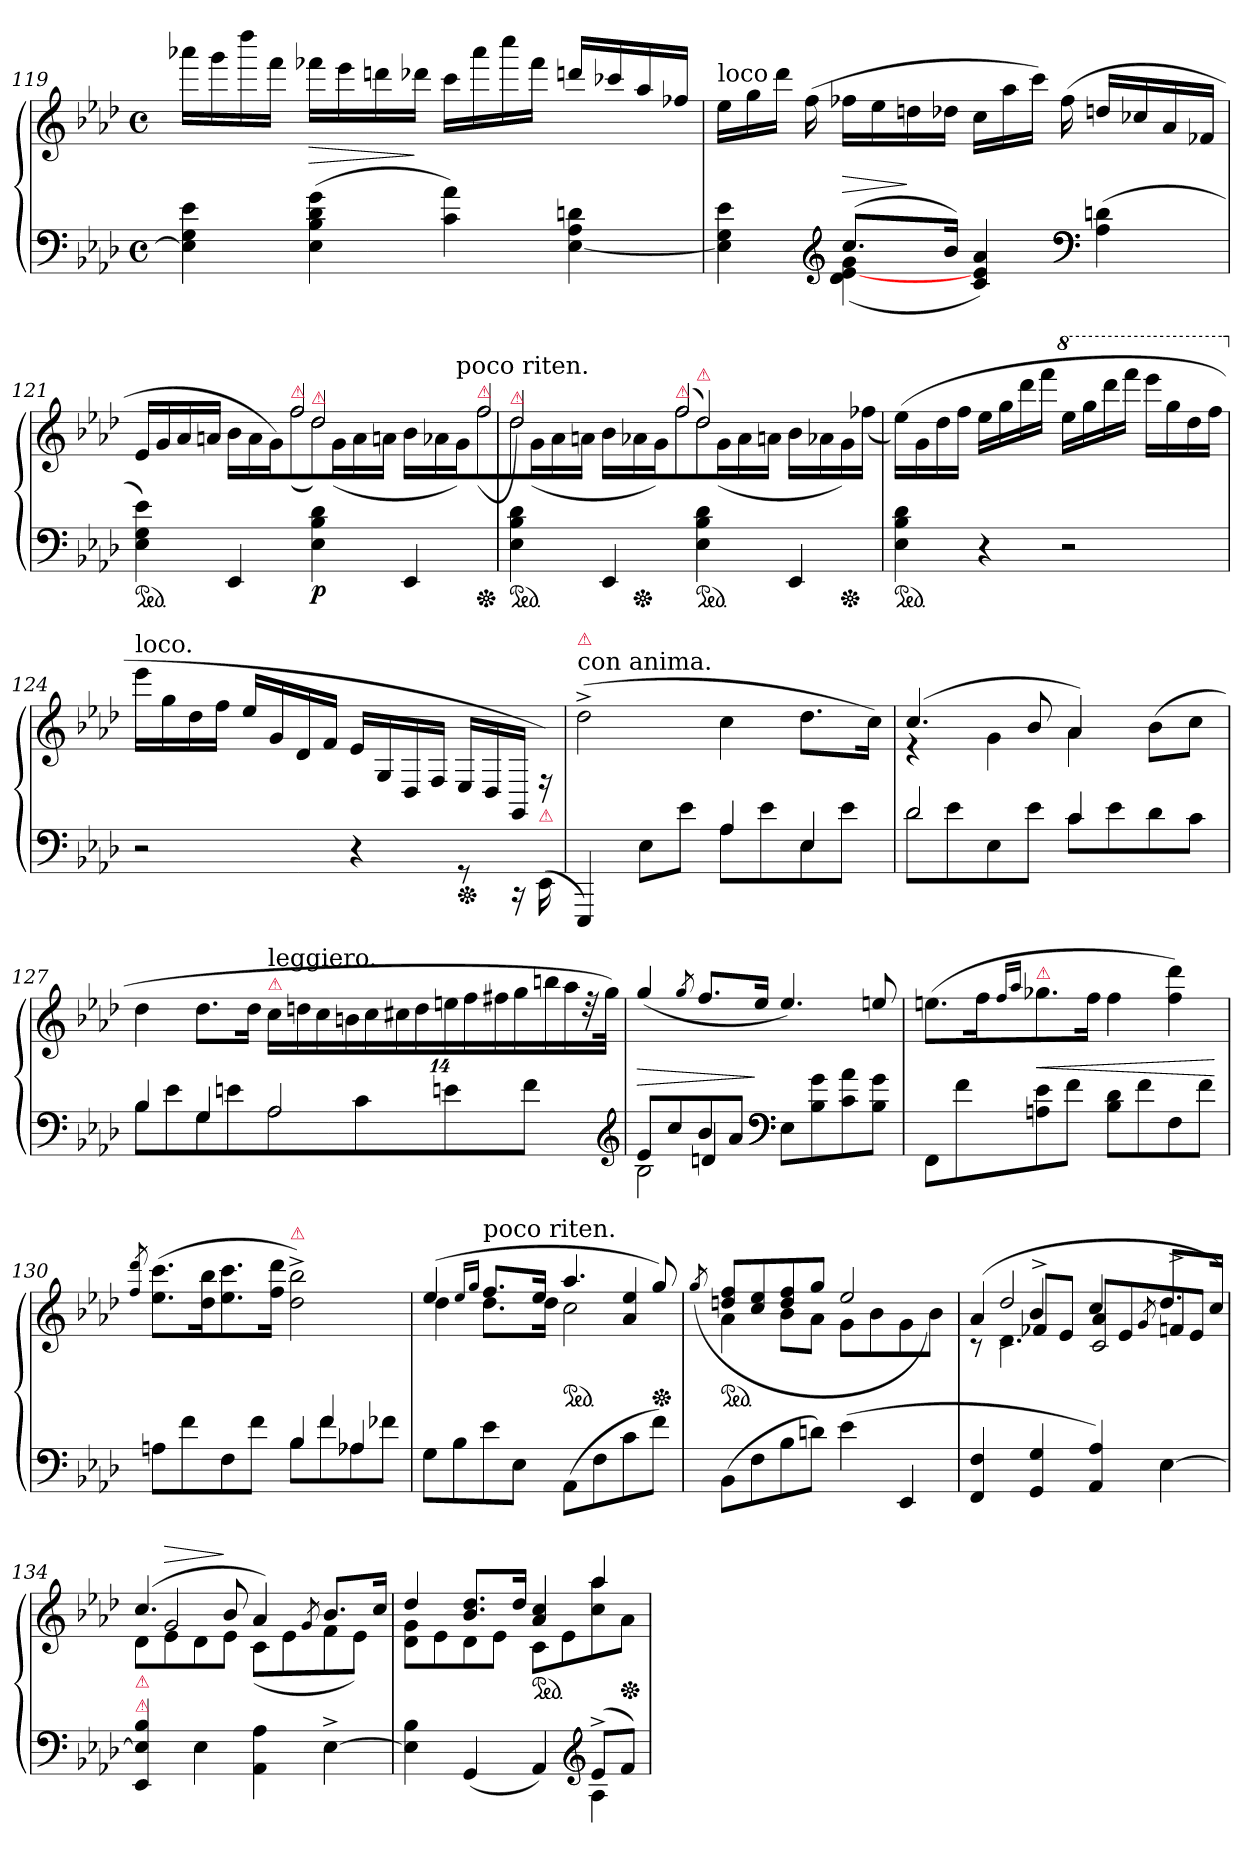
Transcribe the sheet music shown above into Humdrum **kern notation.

**kern	**kern	**dynam
*part1	*part1	*part1
*staff2	*staff1	*staff1/2
*clefF4	*clefG2	*
*k[b-e-a-d-]	*k[b-e-a-d-]	*
*f:	*f:	*
*M4/4	*M4/4	*
*met(c)	*met(c)	*
=119	=119	=119
4E-] 4G 4e-	16aaa-XLL	.
.	16ggg	.
.	16dddd-	.
.	16fffJJ	.
!	!	!LO:HP:b
(>4E- 4B- 4d- 4g	16fff-XLL	>
.	16eee-	.
.	16dddn	.
.	16ddd-XJJ	]
4c 4a-)	16cccLL	.
.	16aaa-	.
.	16cccc	.
.	16fff-JJ	.
[4E- 4A- 4dn	16dddn/LL	.
.	16ccc-X/	.
.	16aa-/	.
.	16ff-X/JJ	.
=120	=120	=120
*^	*	*
!	!	!LO:TX:a:t=loco	!
4ryy	4E-] 4G 4e-	16ee-LL	.
.	.	16gg	.
.	.	16ddd-JJ	.
.	.	(>16ff	.
*clefG2	*	*	*
(>8.ccL	(<4d- [4e- 4g	16ff-XLL	>
.	.	16ee-	.
.	.	16ddn	]
16b-Jk)	.	16dd-XJJ	.
4c 4e- 4a-)	4ryy	16ccLL	.
.	.	16aa-	.
.	.	16cccJJ)	.
.	.	(>16ff-	.
*clefF4	*	*	*
4ryy	(>4A- 4dn	16ddn/LL	.
.	.	16cc-X/	.
.	.	16a-/	.
.	.	16f-X/JJ	.
*v	*v	*	*
=121	=121	=121
*	*^	*
*	*	*^	*
*ped	*	*	*	*
4E-\ 4G\ 4e-\)	16e-LL	4ryy	2ryy	.
.	16g	.	.	.
.	16a-	.	.	.
.	16anJJ	.	.	.
4EE-	8.ryy	16b-LL	.	.
.	.	16a	.	.
.	.	16g)	.	.
!	!LO:TX:a:color=crimson:t=⚠	!	!	!
!	!	!LO:N:vis=2	!	!
.	2ff	(>16ff	.	.
!	!	!LO:TX:a:color=crimson:t=⚠	!	!
!	!	!LO:N:vis=2	!	!LO:DY:b=2
4E- 4B- 4d-	.	16dd-)	2dd-/	p
.	.	(>16g	.	.
.	.	16a	.	.
.	.	16anJJ	.	.
4EE-	.	16b-LL	.	.
.	.	16a-X	.	.
!	!	!LO:TX:a:t=poco riten.	!	!
.	.	16g)	.	.
!	!LO:TX:a:color=crimson:t=⚠	!	!	!
!	!LO:N:vis=2	!LO:N:vis=2	!	!
*Xped	*	*	*	*
.	16ff	(>16ff	.	.
=122	=122	=122	=122	=122
!	!LO:TX:a:color=crimson:t=⚠	!	!	!
!	!	!LO:N:vis=2	!	!
*ped	*	*	*	*
4E- 4B- 4d-	2dd-)	16dd-	4ryy	.
.	.	(>16g	.	.
.	.	16a-	.	.
.	.	16anJJ	.	.
4EE-	.	16b-LL	8.ryy	.
*Xped	*	*	*	*
.	.	16a-X	.	.
.	.	16g)	.	.
!	!	!LO:TX:a:color=crimson:t=⚠	!	!
!	!	!LO:N:vis=2	!	!
.	.	16ff	(>2ff/	.
!	!LO:TX:a:color=crimson:t=⚠	!	!	!
!	!	!LO:N:vis=2	!	!
*ped	*	*	*	*
4E- 4B- 4d-	2dd-)	16dd-	.	.
.	.	(>16g	.	.
.	.	16a-	.	.
.	.	16anJJ	.	.
4EE-	.	16b-LL	.	.
.	.	16a-X	.	.
*Xped	*	*	*	*
.	.	16g)	.	.
.	.	(>16ff-XJJ	16ryy	.
*	*v	*v	*v	*
=123	=123	=123
*ped	*	*
4E- 4B- 4d-	(>16ee-LL)	.
.	16g	.
.	16dd-	.
.	16ffJJ	.
4r	16ee-LL	.
.	16gg	.
.	16ddd-	.
.	16fffJJ	.
*	*8va	*
2r	16eee-LL	.
.	16ggg	.
.	16dddd-	.
.	16ffffJJ	.
.	16eeee-LL	.
.	16ggg	.
.	16ddd-	.
.	16fffJJ	.
=124	=124	=124
*	*X8va	*
!	!LO:TX:a:t=loco.	!
2r	16eee-LL	.
.	16gg	.
.	16dd-	.
.	16ffJJ	.
.	16ee-/LL	.
.	16g/	.
.	16d-/	.
.	16f/JJ	.
4r	16e-\LL	.
.	16G/	.
.	16D-/	.
.	16F/JJ	.
*Xped	*	*
8rGG	16E-/LL	.
.	16D-/	.
16rCC	16GG/JJ	.
!LO:TX:a:color=crimson:t=⚠	!	!
(>16EE-\	16rF)	.
=125	=125	=125
*^	*	*
!	!	!LO:TX:a:t=con anima.	!
!	!	!LO:TX:a:color=crimson:t=⚠	!
4EEE-)	4ryy	(>2dd-^<	.
4ryy	8E-L	.	.
.	8e-J	.	.
4A-	8A-L	4cc	.
.	8e-	.	.
4E-	8E-	8.dd-L	.
.	8e-J	.	.
.	.	16ccJk)	.
=126	=126	=126	=126
!	!LO:N:vis=2	!	!
*	*	*^	*
2d-	8d-	(>4.cc	4re	.
.	8e-	.	.	.
.	8E-	.	4g	.
.	8e-J	8b-	.	.
4c	8cL	4a-)	4a-	.
.	8e-	.	.	.
4ryy	8d-	4ryy	(>8b-L	.
.	8cJ	.	8ccJ	.
*	*	*v	*v	*
=127	=127	=127	=127
4B-	8B-L	4dd-	.
.	8e-	.	.
4G	8G	8.dd-L	.
.	8enJ	.	.
.	.	16dd-Jk	.
!	!	!LO:TX:a:color=crimson:t=⚠	!
!	!	!LO:TX:a:t=leggiero.	!
!	!LO:N:vis=2	!	!
2A-	8A-	28ccLL	.
.	.	28ddn	.
.	.	28cc	.
.	.	28bn	.
.	8c	.	.
.	.	28cc	.
.	.	28cc#X	.
.	.	28dd	.
.	8en	28een	.
.	.	28ff	.
.	.	28ff#X	.
.	.	28gg	.
.	8fJ	.	.
.	.	28bbn	.
.	.	28aa-	.
.	.	56rdd	.
.	.	56ggJJk)	.
*v	*v	*	*
*clefG2	*	*
=128	=128	=128
*^	*	*
*	*^	*	*
8e-L	2B-	4ryy	(>4gg/	>
8cc	.	.	.	.
.	.	.	8qgg/	.
8b-	.	4dn	8.ff/L	.
8a-J	.	.	.	.
.	.	.	16ee-/Jk	]
*clefF4	*	*	*	*
8E-L	2ryy	2ryy	4.ee-/)	.
8B-\ 8g\	.	.	.	.
8c\ 8a-\	.	.	.	.
8B-\ 8g\J	.	.	8een/	.
*v	*v	*v	*	*
=129	=129	=129
8FF/L	(>8.eenL	.
8f\	.	.
.	16ffK	.
.	16qqff/LL	.
.	16qqaa-/JJ	.
!	!LO:TX:a:color=crimson:t=⚠	!
8An\ 8e-\	8.gg-X	<
8f\J	.	.
.	16ffJk	.
8B- 8d-L	4ff	.
8f	.	.
8F	4ff 4ddd-)	.
8fJ	.	.
.	.	[
=130	=130	=130
.	8qff/ 8qddd-/	.
*^	*	*
!	!LO:N:vis=2	!	!
*	*^	*	*
2ryy	8An	2ryy	(>8.ee- 8.cccL	.
.	8f	.	.	.
.	.	.	16dd- 16bb-K	.
.	8F	.	8.ee- 8.ccc	.
.	8fJ	.	.	.
.	.	.	16ff 16ddd-Jk	.
!	!	!	!LO:TX:a:color=crimson:t=⚠	!
4B-	8B-L	8ryy	2dd-^< 2bb-^<)	.
.	8f	4f/	.	.
4A-X	8A-X	.	.	.
.	8f-XJ	8ryy	.	.
*v	*v	*v	*	*
=131	=131	=131
*	*^	*
*	*	*^	*
8GL	(>4ee-	4dd-	2ryy	.
8B-	.	.	.	.
.	16qqee-/LL	.	.	.
.	16qqgg/JJ	.	.	.
!	!LO:TX:a:t=poco riten.	!	!	!
8e-	8.ffL	8.dd-L	.	.
8E-J	.	.	.	.
.	16ee-Jk	16dd-Jk	.	.
*	*ped	*	*	*
(>8AA-L	4.aa-	2cc	4ryy	.
8F	.	.	.	.
8c	.	.	4a- 4ee-	.
*	*Xped	*	*	*
8fJ)	8gg)	.	.	.
*	*v	*v	*v	*
=132	=132	=132
.	(>8qgg/	.
*	*^	*
*	*ped	*	*
(>8BB-L	8ddn 8ffL	4a-	.
8F	8cc 8ee-	.	.
8B-	8dd 8ff	8b-L	.
8dnJ)	8ggJ	8a-J	.
(<4e-	2ee-	8gL	.
.	.	8b-	.
4EE-	.	8g	.
.	.	8b-J)	.
=133	=133	=133	=133
*	*^	*^	*
*	*	*	*^	*	*
4FF 4F	(>4a-	8rc	8ryy	8ryy	4ryy	.
.	.	4ryy	4.d-\	2dd-^>/	.	.
4GG 4G	4b-	.	.	.	8f-X^<L	.
.	.	2ryy	.	.	8e-J	.
4AA-/ 4A-/)	4cc	.	2c	.	8a-L	.
.	.	.	.	4.ryy	8e-	.
.	8qg	.	.	.	.	.
[4E-	8.dd-L	.	.	.	8fn^<	.
.	.	8ryy	.	.	8e-J	.
.	16ccJk)	.	.	.	.	.
*	*	*	*v	*v	*v	*
=134	=134	=134	=134	=134
!LO:TX:a:color=crimson:t=⚠	!	!	!	!
!LO:TX:a:color=crimson:t=⚠	!	!	!	!
4EE- 4E-] 4B-	(>4.cc	8d-L	8ryy	.
!	!	!	!	!LO:HP:a
.	.	8e-	2g/	>
4E-	.	8d-	.	.
.	8b-	8e-J	.	]
4AA- 4A-	4a-)	(<8cL	.	.
.	.	8e-	8ryy	.
.	8qg/	.	.	.
[4E-^>	8.b-L	8f	4ryy	.
.	.	8e-J)	.	.
.	16ccJk	.	.	.
*	*	*v	*v	*
=135	=135	=135	=135
*^	*	*	*
4E-] 4B-	2.ryy	4dd-	8d- 8gL	.
.	.	.	8e-	.
(<4GG	.	8.b- 8.dd-L	8d-	.
.	.	.	8e-J	.
.	.	16dd-Jk	.	.
*	*	*ped	*	*
4AA-)	.	4a- 4cc	8cL	.
.	.	.	8e-	.
*clefG2	*	*	*	*
(<8e-^>L	4A-	4aa-	8cc 8aa-	.
*	*	*Xped	*	*
8fJ)	.	.	8a-J	.
*v	*v	*	*	*
*	*v	*v	*
=	=	=
*-	*-	*-
